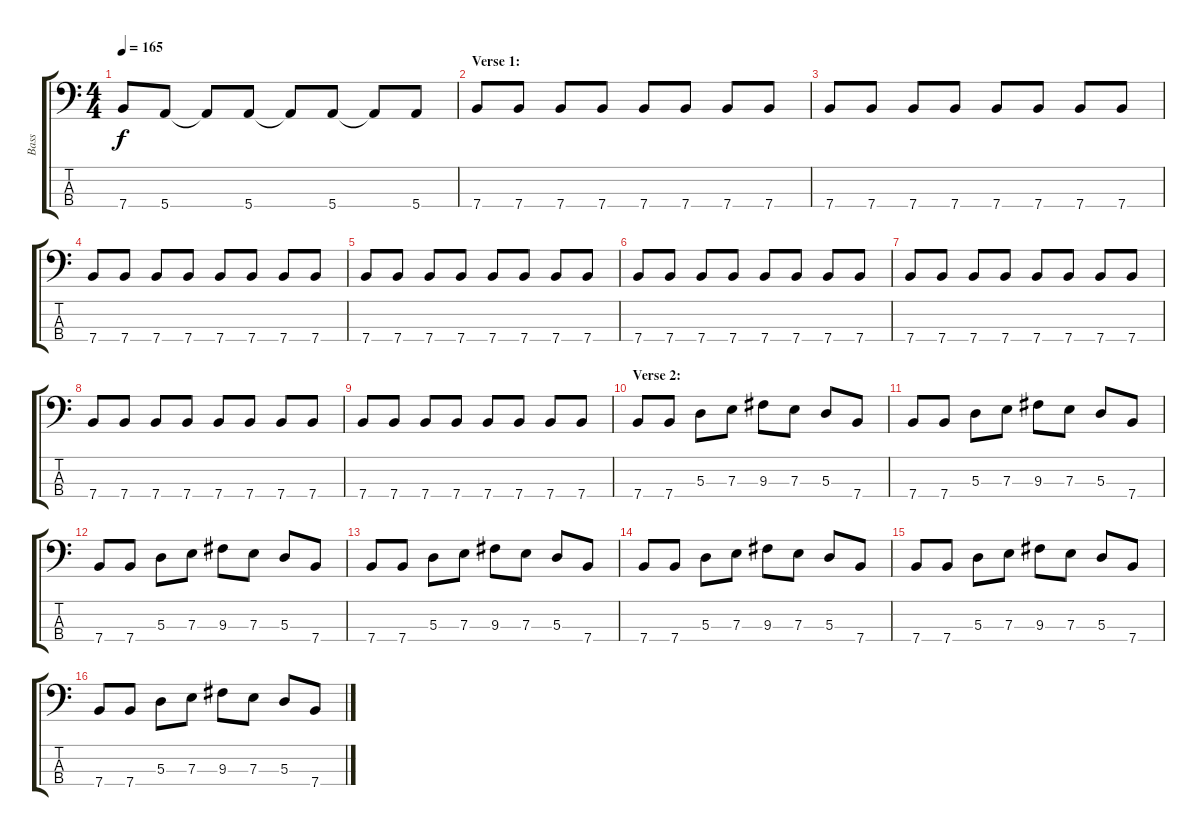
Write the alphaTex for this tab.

\track ("Bass" "Bass") {instrument electricbasspick}
\staff {score tabs}
\tuning (G2 D2 A1 E1) {hide}
\ts (4 4)
\tempo 165
\clef f4
\ks c
7.4.8{dy f} 5.4.8 5.4{t}.8 5.4.8 5.4{t}.8 5.4.8 5.4{t}.8 5.4.8 |
\section ("" "Verse 1:")
7.4.8 7.4.8 7.4.8 7.4.8 7.4.8 7.4.8 7.4.8 7.4.8 |
7.4.8 7.4.8 7.4.8 7.4.8 7.4.8 7.4.8 7.4.8 7.4.8 |
7.4.8 7.4.8 7.4.8 7.4.8 7.4.8 7.4.8 7.4.8 7.4.8 |
7.4.8 7.4.8 7.4.8 7.4.8 7.4.8 7.4.8 7.4.8 7.4.8 |
7.4.8 7.4.8 7.4.8 7.4.8 7.4.8 7.4.8 7.4.8 7.4.8 |
7.4.8 7.4.8 7.4.8 7.4.8 7.4.8 7.4.8 7.4.8 7.4.8 |
7.4.8 7.4.8 7.4.8 7.4.8 7.4.8 7.4.8 7.4.8 7.4.8 |
7.4.8 7.4.8 7.4.8 7.4.8 7.4.8 7.4.8 7.4.8 7.4.8 |
\section ("" "Verse 2:")
7.4.8 7.4.8 5.3.8 7.3.8 9.3.8 7.3.8 5.3.8 7.4.8 |
7.4.8 7.4.8 5.3.8 7.3.8 9.3.8 7.3.8 5.3.8 7.4.8 |
7.4.8 7.4.8 5.3.8 7.3.8 9.3.8 7.3.8 5.3.8 7.4.8 |
7.4.8 7.4.8 5.3.8 7.3.8 9.3.8 7.3.8 5.3.8 7.4.8 |
7.4.8 7.4.8 5.3.8 7.3.8 9.3.8 7.3.8 5.3.8 7.4.8 |
7.4.8 7.4.8 5.3.8 7.3.8 9.3.8 7.3.8 5.3.8 7.4.8 |
7.4.8 7.4.8 5.3.8 7.3.8 9.3.8 7.3.8 5.3.8 7.4.8
